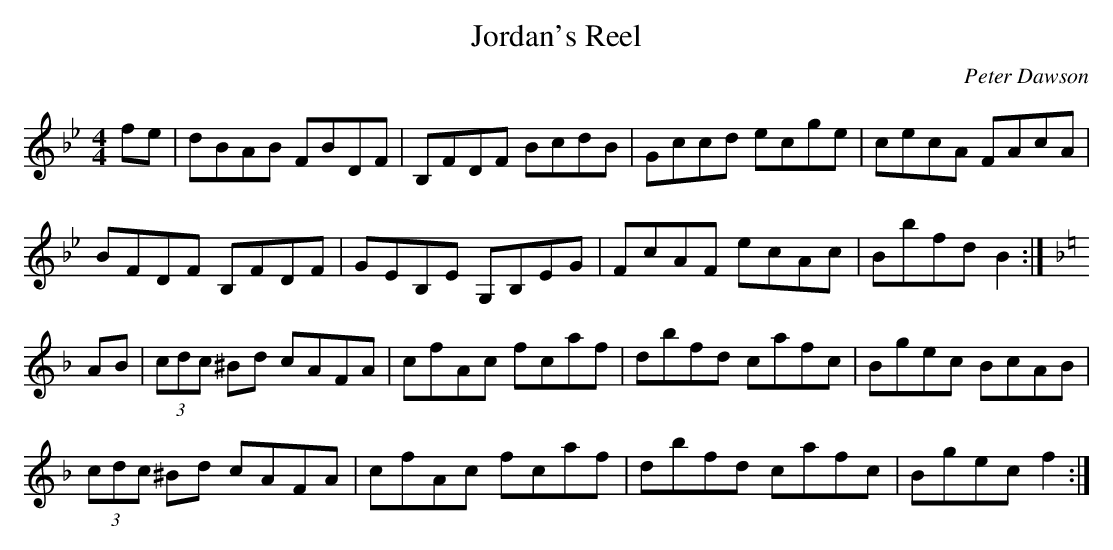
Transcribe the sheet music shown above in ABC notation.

X:1
T:Jordan's Reel
M:4/4
L:1/8
C:Peter Dawson
K:Bb
fe|dBAB FBDF|B,FDF BcdB|Gccd ecge|cecA FAcA|!
BFDF B,FDF|GEB,E G,B,EG|FcAF ecAc|Bbfd B2:|!
K:F
AB|(3cdc ^Bd cAFA|cfAc fcaf|dbfd cafc|Bgec BcAB|!
(3cdc ^Bd cAFA|cfAc fcaf|dbfd cafc|Bgec f2:|!
